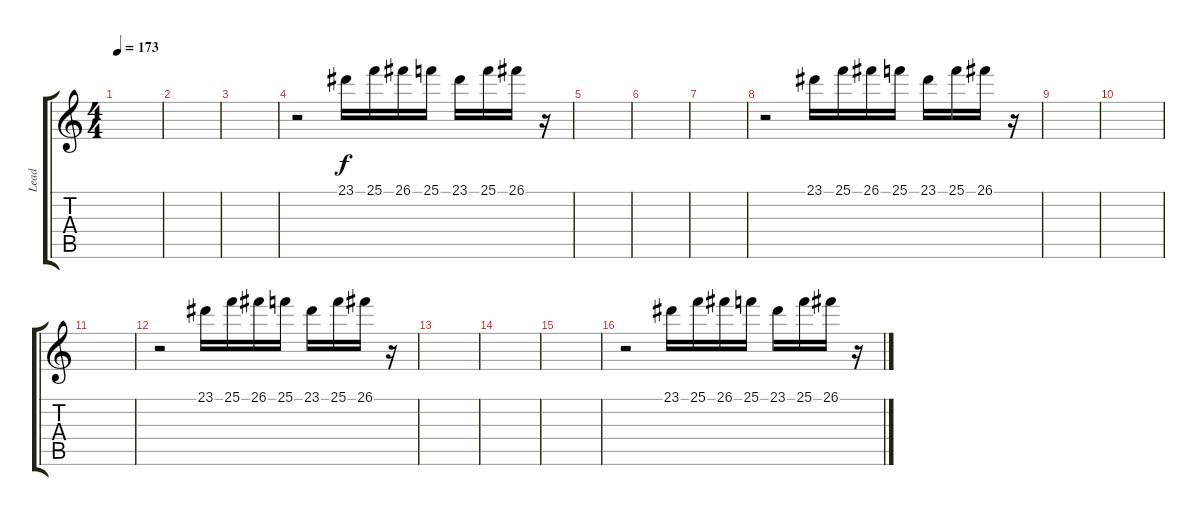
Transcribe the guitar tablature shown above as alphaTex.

\track ("Lead" "Lead") {instrument lead2sawtooth}
\staff {score tabs}
\tuning (E4 B3 G3 D3 A2 E2) {hide}
\ts (4 4)
\tempo 173
\clef g2
\ks c
|
|
|
r.2 23.1.16 25.1.16 26.1.16 25.1.16 23.1.16 25.1.16 26.1.16 r.16 |
|
|
|
r.2 23.1.16 25.1.16 26.1.16 25.1.16 23.1.16 25.1.16 26.1.16 r.16 |
|
|
|
r.2 23.1.16 25.1.16 26.1.16 25.1.16 23.1.16 25.1.16 26.1.16 r.16 |
|
|
|
r.2 23.1.16 25.1.16 26.1.16 25.1.16 23.1.16 25.1.16 26.1.16 r.16
